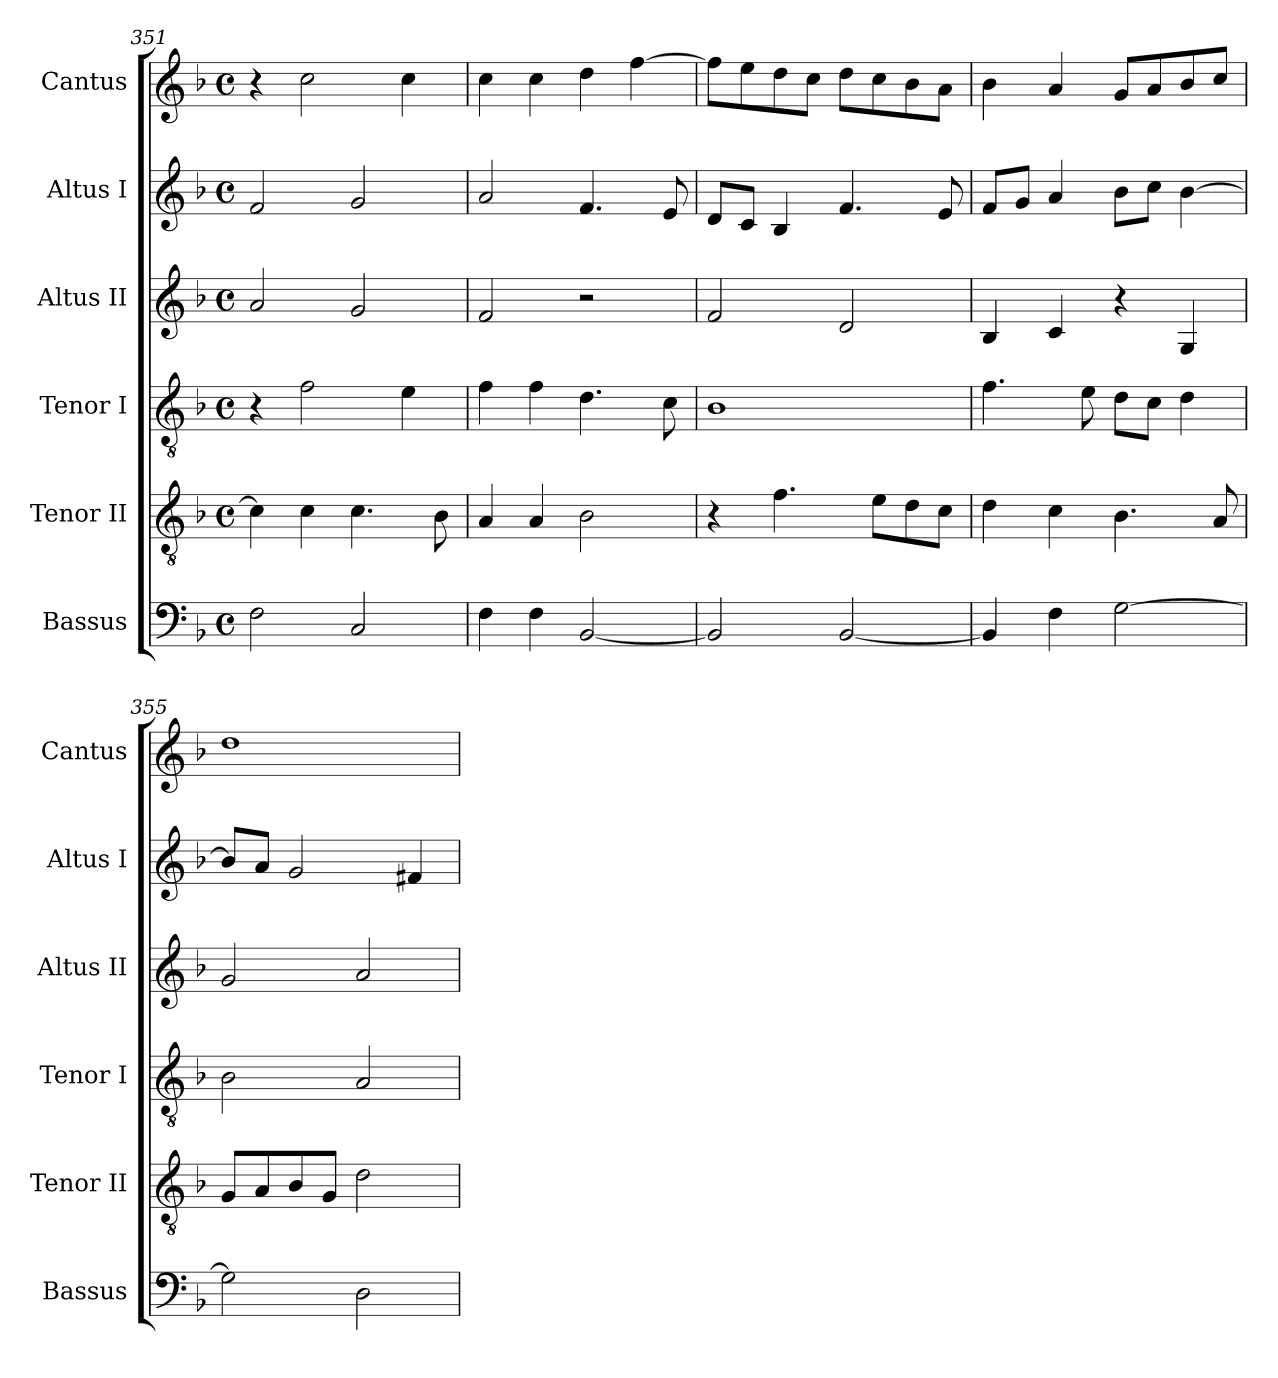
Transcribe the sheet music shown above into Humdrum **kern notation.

**kern	**kern	**kern	**kern	**kern	**kern
*part6	*part5	*part4	*part3	*part2	*part1
*staff6	*staff5	*staff4	*staff3	*staff2	*staff1
*I"Bassus	*I"Tenor II	*I"Tenor I	*I"Altus II	*I"Altus I	*I"Cantus
*I'Bassus	*I'Tenor II	*I'Tenor I	*I'Altus II	*I'Altus I	*I'Cantus
*clefF4	*clefGv2	*clefGv2	*clefG2	*clefG2	*clefG2
*k[b-]	*k[b-]	*k[b-]	*k[b-]	*k[b-]	*k[b-]
*F:	*F:	*F:	*F:	*F:	*F:
*M4/4	*M4/4	*M4/4	*M4/4	*M4/4	*M4/4
*met(c)	*met(c)	*met(c)	*met(c)	*met(c)	*met(c)
=351	=351	=351	=351	=351	=351
2F\	4c\]	4r	2a/	2f/	4r
.	4c\	2f\	.	.	2cc\
2C/	4.c\	.	2g/	2g/	.
.	.	4e\	.	.	4cc\
.	8B-\	.	.	.	.
=352	=352	=352	=352	=352	=352
4F\	4A/	4f\	2f/	2a/	4cc\
4F\	4A/	4f\	.	.	4cc\
[<2BB-/	2B-\	4.d\	2r	4.f/	4dd\
.	.	.	.	.	[>4ff\
.	.	8c\	.	8e/	.
=353	=353	=353	=353	=353	=353
2BB-/]	4r	1B-	2f/	8d/L	8ff\L]
.	.	.	.	8c/J	8ee\
.	4.f\	.	.	4B-/	8dd\
.	.	.	.	.	8cc\J
[<2BB-/	.	.	2d/	4.f/	8dd\L
.	8e\L	.	.	.	8cc\
.	8d\	.	.	.	8b-\
.	8c\J	.	.	8e/	8a\J
=354	=354	=354	=354	=354	=354
4BB-/]	4d\	4.f\	4B-/	8f/L	4b-\
.	.	.	.	8g/J	.
4F\	4c\	.	4c/	4a/	4a/
.	.	8e\	.	.	.
[>2G\	4.B-\	8d\L	4r	8b-\L	8g/L
.	.	8c\J	.	8cc\J	8a/
.	.	4d\	4G/	[>4b-\	8b-/
.	8A/	.	.	.	8cc/J
!!LO:PB:g=z
=355	=355	=355	=355	=355	=355
2G\]	8G/L	2B-\	2g/	8b-/L]	1dd
.	8A/	.	.	8a/J	.
.	8B-/	.	.	2g/	.
.	8G/J	.	.	.	.
2D\	2d\	2A/	2a/	.	.
.	.	.	.	4f#X/	.
=	=	=	=	=	=
*-	*-	*-	*-	*-	*-
